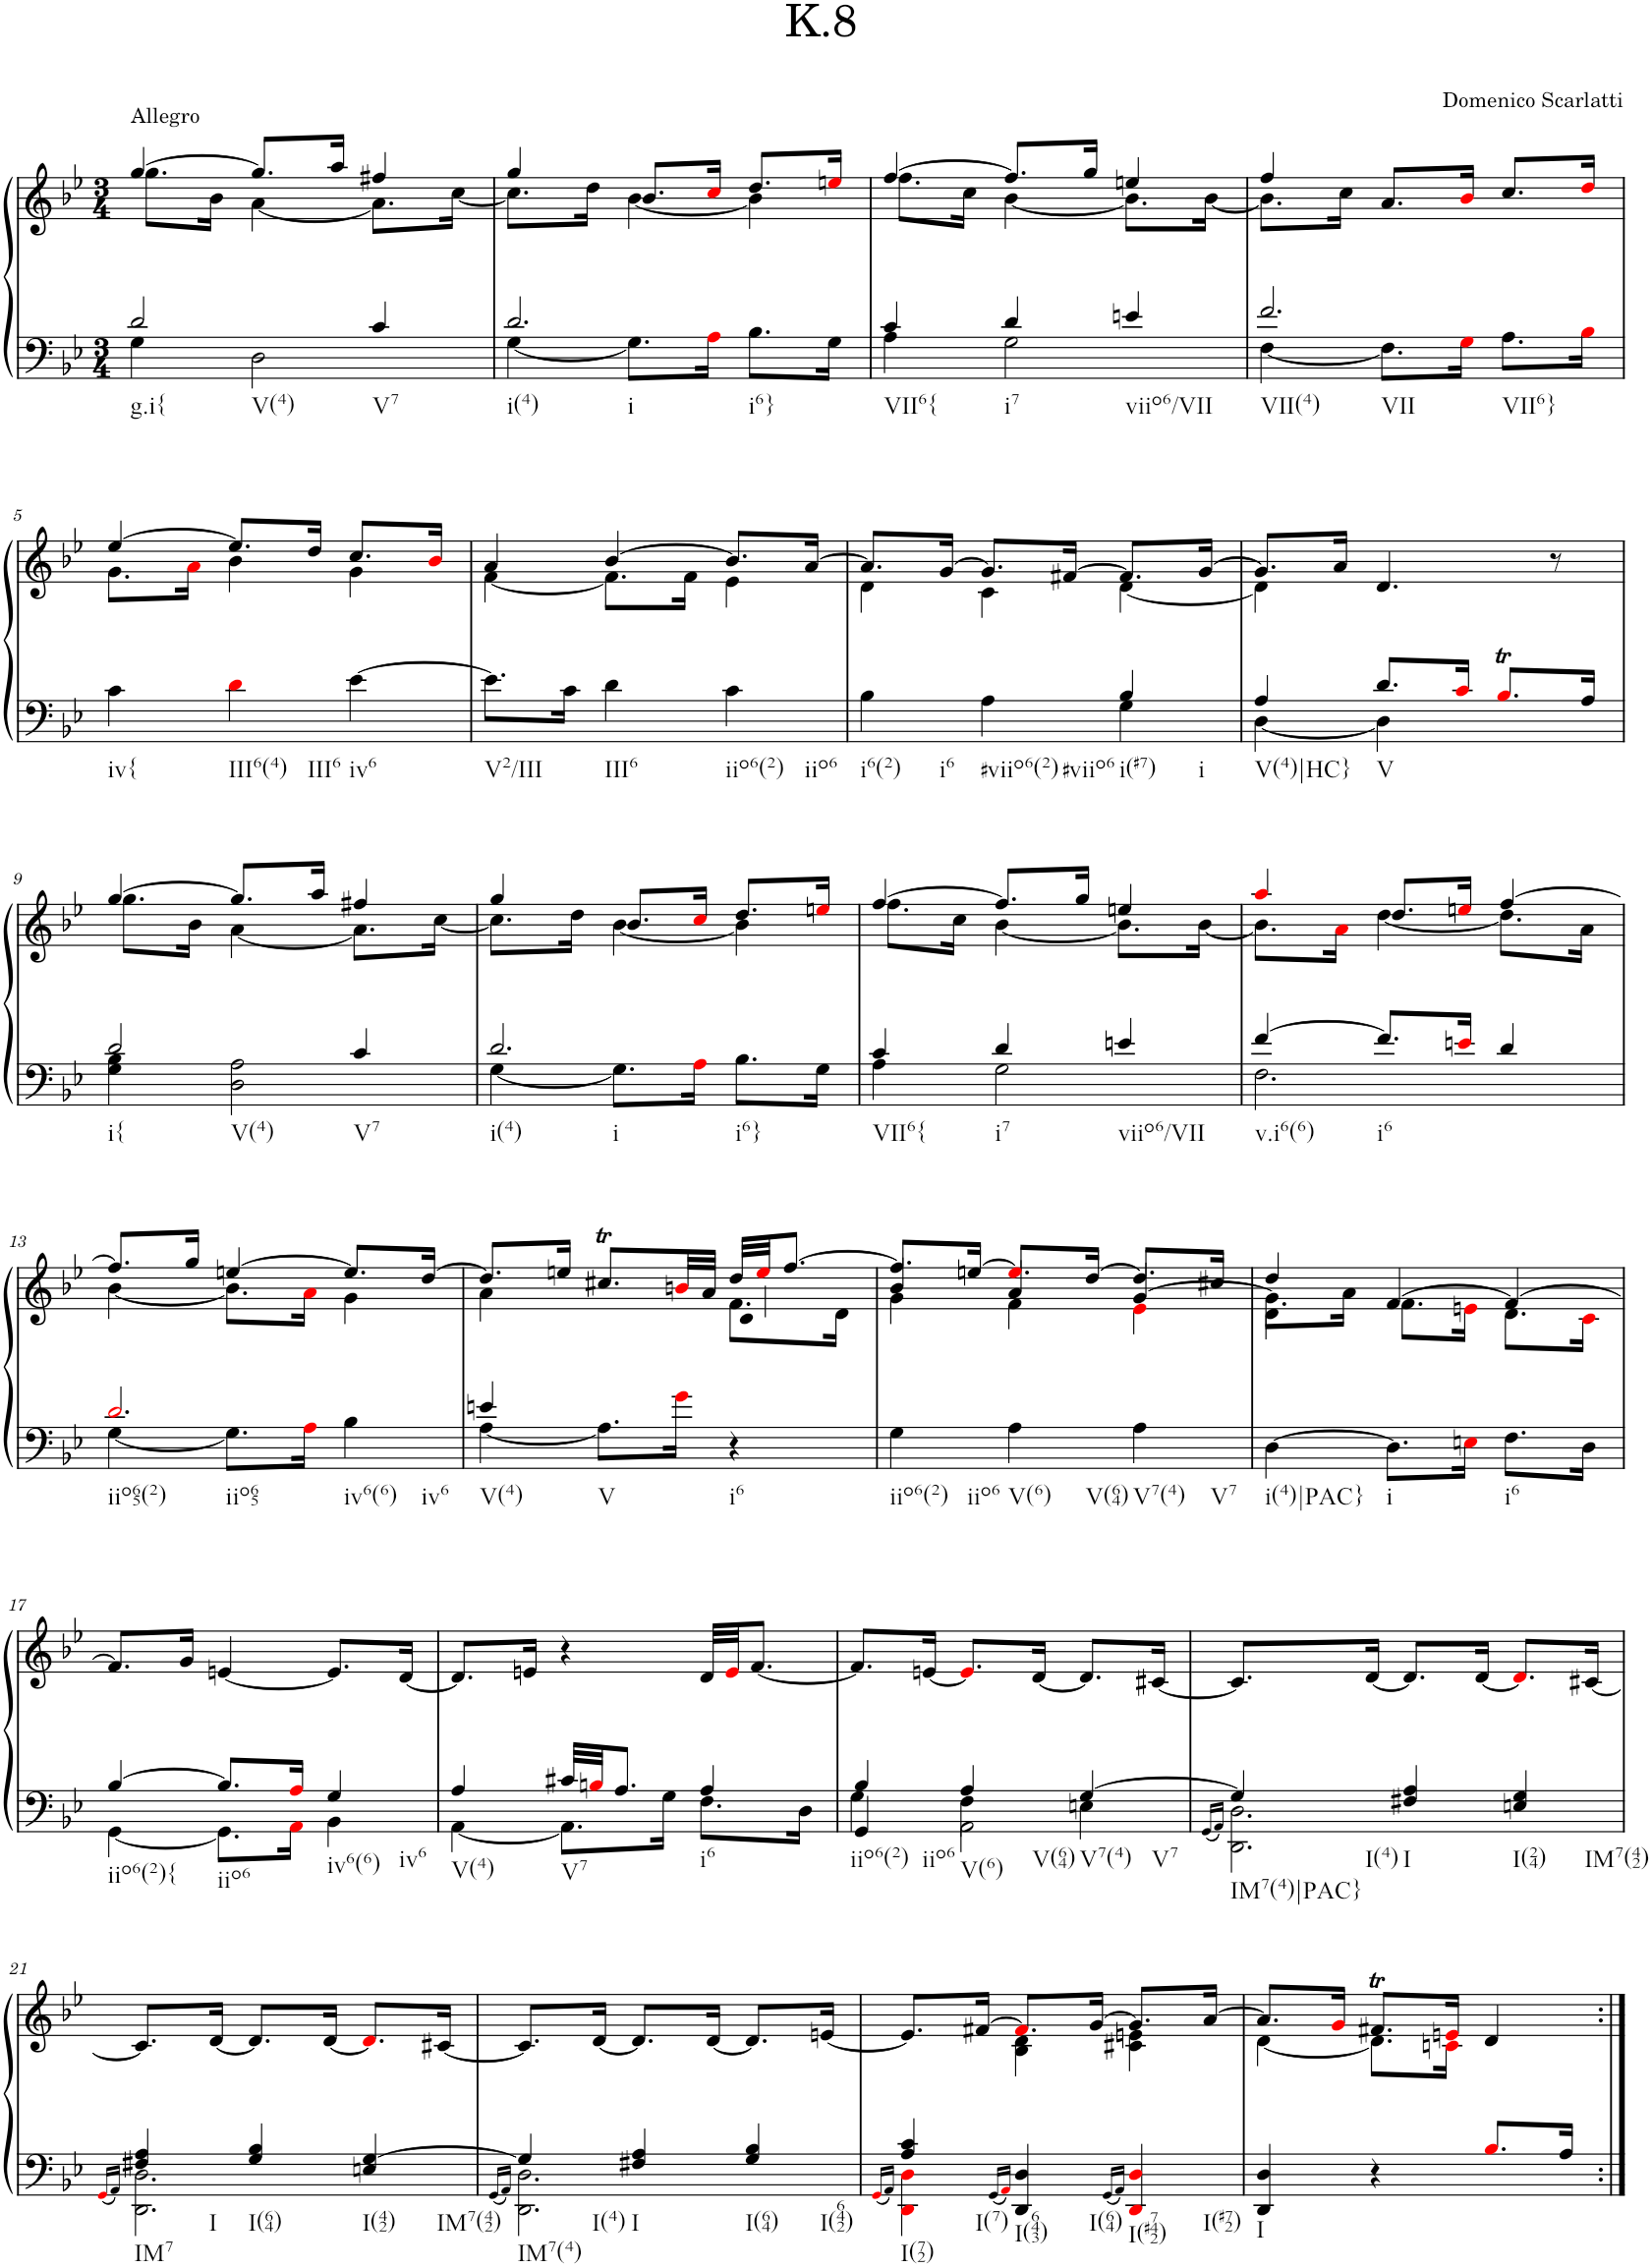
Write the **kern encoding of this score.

**kern	**kern
*part1	*part1
*staff2	*staff1
*I"Piano	*
*I'Pno.	*
*clefF4	*clefG2
*k[b-e-]	*k[b-e-]
*M3/4	*M3/4
=1	=1
*^	*^
!	!	!LO:TX:a:t=Allegro	!
!LO:TX:b:t=g.i{	!	!	!
!LO:TX:b:t=V(4)	!	!	!
2d/	4G\	[4gg/	8.gg\L
.	.	.	16b-\Jk
.	2D\	8.gg/L]	[4a\
.	.	16aa/Jk	.
!LO:TX:b:t=V7	!	!	!
4c/	.	4ff#X/	8.a\L]
.	.	.	[16cc\Jk
=2	=2	=2	=2
!LO:TX:b:t=i(4)	!	!	!
!LO:TX:b:t=i	!	!	!
!LO:TX:b:t=i6}	!	!	!
2.d/	[4G\	4gg/	8.cc\L]
.	.	.	16dd\Jk
.	8.G\L]	8.b-/L	[4b-\
.	16Ai\Jk	16cci/Jk	.
.	8.B-\L	8.dd/L	4b-\]
.	16G\Jk	16eeni/Jk	.
=3	=3	=3	=3
!LO:TX:b:t=VII6{	!	!	!
4c/	4A\	[4ff/	8.ff\L
.	.	.	16cc\Jk
!LO:TX:b:t=i7	!	!	!
4d/	2G\	8.ff/L]	[4b-\
.	.	16gg/Jk	.
!LO:TX:b:t=viio6/VII	!	!	!
4en/	.	4een/	8.b-\L]
.	.	.	[16b-\Jk
=4	=4	=4	=4
!LO:TX:b:t=VII(4)	!	!	!
!LO:TX:b:t=VII	!	!	!
!LO:TX:b:t=VII6}	!	!	!
2.f/	[4F\	4ff/	8.b-\L]
.	.	.	16cc\Jk
.	8.F\L]	8.a/L	2ryy
.	16Gi\Jk	16b-i/Jk	.
.	8.A\L	8.cc/L	.
.	16B-i\Jk	16ddi/Jk	.
!!LO:LB:g=z	!!
=5	=5	=5	=5
!LO:TX:b:t=iv{	!	!	!
*v	*v	*	*
4c\	[4ee-/	8.g\L
.	.	16ai\Jk
!LO:TX:b:t=III6(4)	!	!
!LO:TX:b:t=III6	!	!
4di\	8.ee-/L]	4b-\
.	16dd/Jk	.
!LO:TX:b:t=iv6	!	!
[4e-\	8.cc/L	4g\
.	16b-i/Jk	.
=6	=6	=6
!LO:TX:b:t=V2/III	!	!
8.e-\L]	4a/	[4f\
16c\Jk	.	.
!LO:TX:b:t=III6	!	!
4d\	[4b-/	8.f\L]
.	.	16f\Jk
!LO:TX:b:t=iio6(2)	!	!
!LO:TX:b:t=iio6	!	!
4c\	8.b-/L]	4e-\
.	[16a/Jk	.
=7	=7	=7
*^	*	*
!LO:TX:b:t=i6(2)	!	!	!
!LO:TX:b:t=i6	!	!	!
4B-\	2ryy	8.a/L]	4d\
.	.	[16g/Jk	.
!LO:TX:b:t=#viio6(2)	!	!	!
!LO:TX:b:t=#viio6	!	!	!
4A\	.	8.g/L]	4c\
.	.	[16f#X/Jk	.
!LO:TX:b:t=i(#7)	!	!	!
!LO:TX:b:t=i	!	!	!
4B-/	4G\	8.f#/L]	[4d\
.	.	[16g/Jk	.
=8	=8	=8	=8
!LO:TX:b:t=V(4)|HC}	!	!	!
4A/	[4D\	8.g/L]	4d\]
.	.	16a/Jk	.
!LO:TX:b:t=V	!	!	!
8.d/L	4D\]	4.d/	2ryy
16ci/Jk	.	.	.
8.B-Ti/L	4ryy	.	.
.	.	8r	.
16A/Jk	.	.	.
!!LO:LB:g=z	!!
=9	=9	=9	=9
!LO:TX:b:t=i{	!	!	!
!LO:TX:b:t=V(4)	!	!	!
2d/	4G\ 4B-\	[4gg/	8.gg\L
.	.	.	16b-\Jk
.	2D\ 2A\	8.gg/L]	[4a\
.	.	16aa/Jk	.
!LO:TX:b:t=V7	!	!	!
4c/	.	4ff#X/	8.a\L]
.	.	.	[16cc\Jk
=10	=10	=10	=10
!LO:TX:b:t=i(4)	!	!	!
!LO:TX:b:t=i	!	!	!
!LO:TX:b:t=i6}	!	!	!
2.d/	[4G\	4gg/	8.cc\L]
.	.	.	16dd\Jk
.	8.G\L]	8.b-/L	[4b-\
.	16Ai\Jk	16cci/Jk	.
.	8.B-\L	8.dd/L	4b-\]
.	16G\Jk	16eeni/Jk	.
=11	=11	=11	=11
!LO:TX:b:t=VII6{	!	!	!
4c/	4A\	[4ff/	8.ff\L
.	.	.	16cc\Jk
!LO:TX:b:t=i7	!	!	!
4d/	2G\	8.ff/L]	[4b-\
.	.	16gg/Jk	.
!LO:TX:b:t=viio6/VII	!	!	!
4en/	.	4een/	8.b-\L]
.	.	.	[16b-\Jk
=12	=12	=12	=12
!LO:TX:b:t=v.i6(6)	!	!	!
[4f/	2.F\	4aai/	8.b-\L]
.	.	.	16ai\Jk
!LO:TX:b:t=i6	!	!	!
8.f/L]	.	8.dd/L	[4dd\
16eni/Jk	.	16eeni/Jk	.
4d/	.	[4ff/	8.dd\L]
.	.	.	16a\Jk
!!LO:LB:g=z	!!
=13	=13	=13	=13
!LO:TX:b:t=iio65(2)	!	!	!
!LO:TX:b:t=iio65	!	!	!
!LO:TX:b:t=iv6(6)	!	!	!
!LO:TX:b:t=iv6	!	!	!
2.di/	[4G\	8.ff/L]	[4b-\
.	.	16gg/Jk	.
.	8.G\L]	[4een/	8.b-\L]
.	16Ai\Jk	.	16ai\Jk
.	4B-\	8.ee/L]	4g\
.	.	[16dd/Jk	.
=14	=14	=14	=14
*	*	*	*^
!LO:TX:b:t=V(4)	!	!	!	!
4en/	[4A\	8.dd/L]	4a\	2ryy
.	.	16een/Jk	.	.
!LO:TX:b:t=V	!	!	!	!
8.A\L]	2ryy	8.cc#Xt/L	4ryy	.
16gi\Jk	.	32bni/LL	.	.
.	.	32a/JJJ	.	.
!LO:TX:b:t=i6	!	!	!	!
4r	.	32dd/LLL	8.f\L	4a/
.	.	32eei/JJ	.	.
.	.	[8.ff/J	.	.
.	.	.	16d\Jk	.
*v	*v	*	*	*
=15	=15	=15	=15
!LO:TX:b:t=iio6(2)	!	!	!
!LO:TX:b:t=iio6	!	!	!
4G\	8.ff/L]	4g\	4b-/
.	[16een/Jk	.	.
!LO:TX:b:t=V(6)	!	!	!
!LO:TX:b:t=V(64)	!	!	!
4A\	8.eei/L]	4f\	4a/
.	[16dd/Jk	.	.
!LO:TX:b:t=V7(4)	!	!	!
!LO:TX:b:t=V7	!	!	!
4A\	8.dd/L]	4e-i\	[4g/
.	16cc#X/Jk	.	.
=16	=16	=16	=16
!LO:TX:b:t=i(4)|PAC}	!	!	!
[4D\	4dd/	8.g\L]	4d\
.	.	16a\Jk	.
!LO:TX:b:t=i	!	!	!
8.D\L]	[4f/	8.f\L	2ryy
16Eni\Jk	.	16eni\Jk	.
!LO:TX:b:t=i6	!	!	!
8.F\L	4f/_	8.d\L	.
16D\Jk	.	16ci\Jk	.
*	*	*v	*v
!!LO:LB:g=z
=17	=17	=17
*^	*	*
!LO:TX:b:t=iio6(2){	!	!	!
*	*	*v	*v
[4B-/	[4GG\	8.f/L]
.	.	16g/Jk
!LO:TX:b:t=iio6	!	!
8.B-/L]	8.GG\L]	[4en/
16Ai/Jk	16AAi\Jk	.
!LO:TX:b:t=iv6(6)	!	!
!LO:TX:b:t=iv6	!	!
4G/	4BB-\	8.e/L]
.	.	[16d/Jk
=18	=18	=18
!LO:TX:b:t=V(4)	!	!
4A/	[4AA\	8.d/L]
.	.	16en/Jk
!LO:TX:b:t=V7	!	!
32c#X/LLL	8.AA\L]	4r
32Bni/JJ	.	.
8.A/J	.	.
.	16G\Jk	.
!LO:TX:b:t=i6	!	!
4A/	8.F\L	32d/LLL
.	.	32ei/JJ
.	.	[8.f/J
.	16D\Jk	.
=19	=19	=19
*	*^	*
!LO:TX:b:t=iio6(2)	!	!	!
!LO:TX:b:t=iio6	!	!	!
4B-/	4G\	4GG/	8.f/L]
.	.	.	[16en/Jk
!LO:TX:b:t=V(6)	!	!	!
!LO:TX:b:t=V(64)	!	!	!
4A/	4F\	2AA\	8.ei/L]
.	.	.	[16d/Jk
!LO:TX:b:t=V7(4)	!	!	!
!LO:TX:b:t=V7	!	!	!
[4G/	4En\	.	8.d/L]
.	.	.	[16c#X/Jk
*	*v	*v	*
=20	=20	=20
.	16qGG/LL	.
.	16qAA/JJ	.
!LO:TX:b:t=IM7(4)|PAC}	!	!
!LO:TX:b:t=I(4)	!	!
4G/]	2.DD\ 2.D\	8.c#/L]
.	.	[16d/Jk
!LO:TX:b:t=I	!	!
4F#X/ 4A/	.	8.d/L]
.	.	[16d/Jk
!LO:TX:b:t=I(24)	!	!
!LO:TX:b:t=IM7(42)	!	!
4En/ 4G/	.	8.di/L]
.	.	[16c#X/Jk
!!LO:LB:g=z
=21	=21	=21
.	16qGGi/LL	.
.	16qAA/JJ	.
!LO:TX:b:t=IM7	!	!
!LO:TX:b:t=I	!	!
4F#X/ 4A/	2.DD\ 2.D\	8.c#/L]
.	.	[16d/Jk
!LO:TX:b:t=I(64)	!	!
4G/ 4B-/	.	8.d/L]
.	.	[16d/Jk
!LO:TX:b:t=I(42)	!	!
!LO:TX:b:t=IM7(42)	!	!
4En/ [4G/	.	8.di/L]
.	.	[16c#X/Jk
=22	=22	=22
.	16qGG/LL	.
.	16qAA/JJ	.
!LO:TX:b:t=IM7(4)	!	!
!LO:TX:b:t=I(4)	!	!
4G/]	2.DD\ 2.D\	8.c#/L]
.	.	[16d/Jk
!LO:TX:b:t=I	!	!
4F#X/ 4A/	.	8.d/L]
.	.	[16d/Jk
!LO:TX:b:t=I(64)	!	!
!LO:TX:b:t=I(642)	!	!
4G/ 4B-/	.	8.d/L]
.	.	[16en/Jk
=23	=23	=23
.	16qGGi/LL	.
.	16qAA/JJ	.
*	*	*^
!LO:TX:b:t=I(72)	!	!	!
!LO:TX:b:t=I(7)	!	!	!
4A/ 4c/	4DDi\ 4Di\	8.e/L]	4ryy
.	.	[16f#X/Jk	.
16qGG/LL	.	.	.
16qAAi/JJ	.	.	.
!LO:TX:b:t=I(643)	!	!	!
!LO:TX:b:t=I(64)	!	!	!
4DD/ 4D/	2ryy	8.f#i/L]	4B-\ 4d\
.	.	[16g/Jk	.
16qGG/LL	.	.	.
16qAA/JJ	.	.	.
!LO:TX:b:t=I(#742)	!	!	!
!LO:TX:b:t=I(#72)	!	!	!
4DDi/ 4Di/	.	8.g/L]	4c#X\ 4en\
.	.	[16a/Jk	.
*v	*v	*	*
=24	=24	=24
!LO:TX:b:t=I	!	!
4DD/ 4D/	8.a/L]	[4d\
.	16gi/Jk	.
4r	8.f#Xt/L	8.d\L]
.	16eni/Jk	16cni\Jk
8.B-i/L	4d/	4ryy
16A/Jk	.	.
*	*v	*v
=:|!	=:|!
*-	*-
